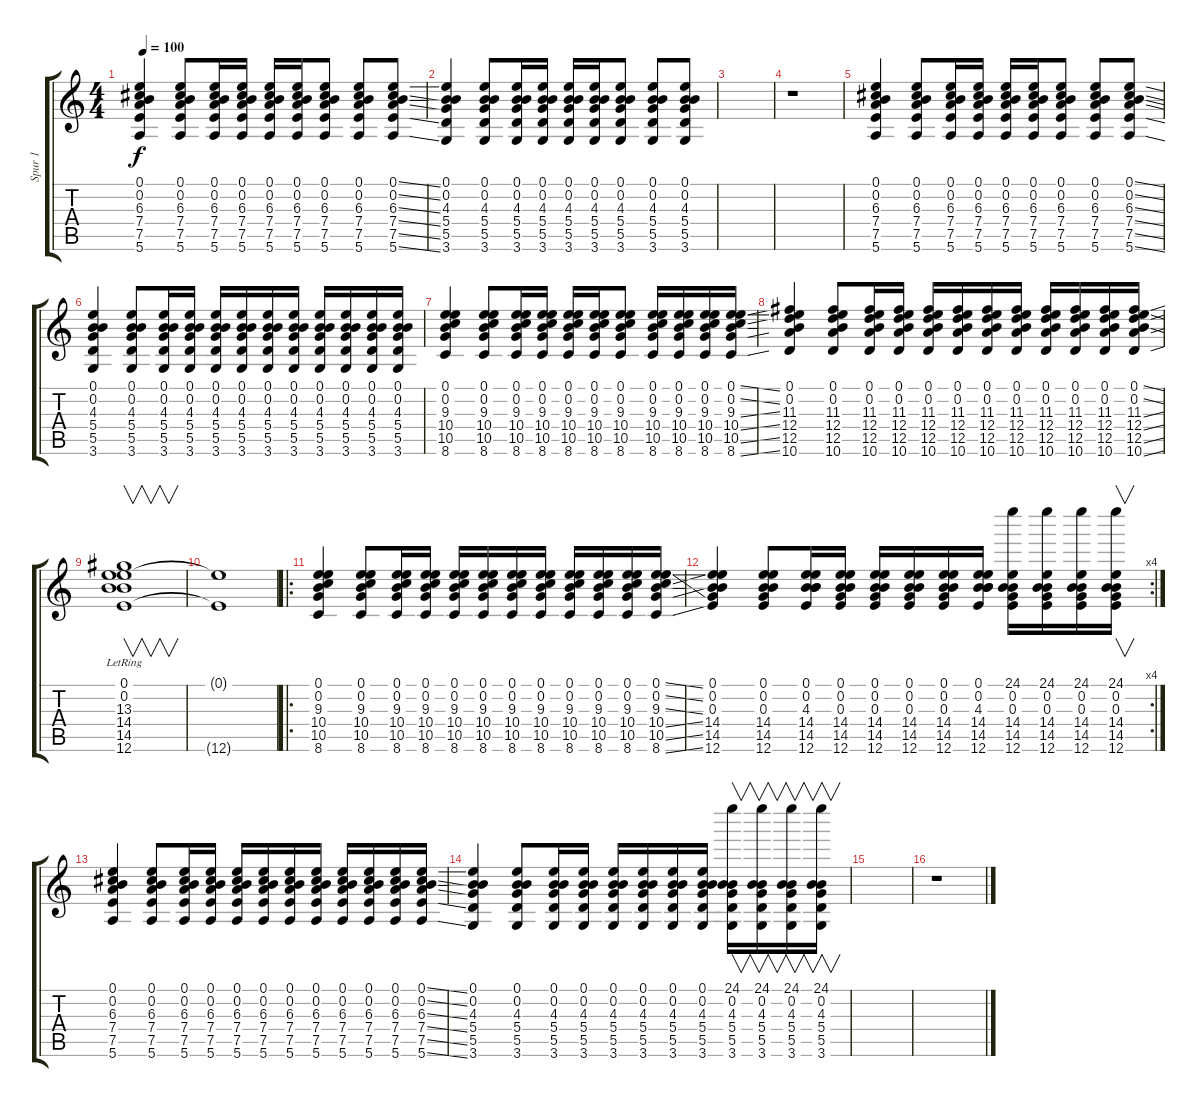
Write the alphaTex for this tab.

\track ("Spur 1" "Spur 1") {instrument electricguitarmuted}
\staff {score tabs}
\tuning (E4 B3 G3 D3 A2 E2) {hide}
\ts (4 4)
\tempo 100
\clef g2
\ks c
(0.1 0.2 6.3 7.4 7.5 5.6).4{dy f instrument electricguitarclean} (0.1 0.2 6.3 7.4 7.5 5.6).8 (0.1 0.2 6.3 7.4 7.5 5.6).16 (0.1 0.2 6.3 7.4 7.5 5.6).16 (0.1 0.2 6.3 7.4 7.5 5.6).16 (0.1 0.2 6.3 7.4 7.5 5.6).16 (0.1 0.2 6.3 7.4 7.5 5.6).8 (0.1 0.2 6.3 7.4 7.5 5.6).8 (0.1{ss} 0.2{ss} 6.3{ss} 7.4{ss} 7.5{ss} 5.6{ss}).8 |
(0.1 0.2 4.3 5.4 5.5 3.6).4 (0.1 0.2 4.3 5.4 5.5 3.6).8 (0.1 0.2 4.3 5.4 5.5 3.6).16 (0.1 0.2 4.3 5.4 5.5 3.6).16 (0.1 0.2 4.3 5.4 5.5 3.6).16 (0.1 0.2 4.3 5.4 5.5 3.6).16 (0.1 0.2 4.3 5.4 5.5 3.6).8 (0.1 0.2 4.3 5.4 5.5 3.6).8 (0.1 0.2 4.3 5.4 5.5 3.6).8 |
|
r.1 |
(0.1 0.2 6.3 7.4 7.5 5.6).4{instrument electricguitarclean} (0.1 0.2 6.3 7.4 7.5 5.6).8 (0.1 0.2 6.3 7.4 7.5 5.6).16 (0.1 0.2 6.3 7.4 7.5 5.6).16 (0.1 0.2 6.3 7.4 7.5 5.6).16 (0.1 0.2 6.3 7.4 7.5 5.6).16 (0.1 0.2 6.3 7.4 7.5 5.6).8 (0.1 0.2 6.3 7.4 7.5 5.6).8 (0.1{ss} 0.2{ss} 6.3{ss} 7.4{ss} 7.5{ss} 5.6{ss}).8 |
(0.1 0.2 4.3 5.4 5.5 3.6).4 (0.1 0.2 4.3 5.4 5.5 3.6).8 (0.1 0.2 4.3 5.4 5.5 3.6).16 (0.1 0.2 4.3 5.4 5.5 3.6).16 (0.1 0.2 4.3 5.4 5.5 3.6).16 (0.1 0.2 4.3 5.4 5.5 3.6).16 (0.1 0.2 4.3 5.4 5.5 3.6).16{instrument distortionguitar} (0.1 0.2 4.3 5.4 5.5 3.6).16 (0.1 0.2 4.3 5.4 5.5 3.6).16 (0.1 0.2 4.3 5.4 5.5 3.6).16 (0.1 0.2 4.3 5.4 5.5 3.6).16 (0.1 0.2 4.3 5.4 5.5 3.6).16 |
(0.1 0.2 9.3 10.4 10.5 8.6).4{instrument electricguitarclean} (0.1 0.2 9.3 10.4 10.5 8.6).8 (0.1 0.2 9.3 10.4 10.5 8.6).16 (0.1 0.2 9.3 10.4 10.5 8.6).16 (0.1 0.2 9.3 10.4 10.5 8.6).16 (0.1 0.2 9.3 10.4 10.5 8.6).16 (0.1 0.2 9.3 10.4 10.5 8.6).8 (0.1 0.2 9.3 10.4 10.5 8.6).16 (0.1 0.2 9.3 10.4 10.5 8.6).16 (0.1 0.2 9.3 10.4 10.5 8.6).16 (0.1{ss} 0.2{ss} 9.3{ss} 10.4{ss} 10.5{ss} 8.6{ss}).16 |
(0.1 0.2 11.3 12.4 12.5 10.6).4 (0.1 0.2 11.3 12.4 12.5 10.6).8 (0.1 0.2 11.3 12.4 12.5 10.6).16 (0.1 0.2 11.3 12.4 12.5 10.6).16 (0.1 0.2 11.3 12.4 12.5 10.6).16 (0.1 0.2 11.3 12.4 12.5 10.6).16 (0.1 0.2 11.3 12.4 12.5 10.6).16 (0.1 0.2 11.3 12.4 12.5 10.6).16 (0.1 0.2 11.3 12.4 12.5 10.6).16 (0.1 0.2 11.3 12.4 12.5 10.6).16 (0.1 0.2 11.3 12.4 12.5 10.6).16 (0.1{ss} 0.2{ss} 11.3{ss} 12.4{ss} 12.5{ss} 10.6{ss}).16 |
(0.1{lr} 0.2{lr} 13.3{lr} 14.4{lr} 14.5{lr} 12.6).1{v} |
(0.1{t} 12.6{t}).1 |
\ro
(0.1 0.2 9.3 10.4 10.5 8.6).4{instrument electricguitarclean} (0.1 0.2 9.3 10.4 10.5 8.6).8 (0.1 0.2 9.3 10.4 10.5 8.6).16 (0.1 0.2 9.3 10.4 10.5 8.6).16 (0.1 0.2 9.3 10.4 10.5 8.6).16 (0.1 0.2 9.3 10.4 10.5 8.6).16 (0.1 0.2 9.3 10.4 10.5 8.6).16 (0.1 0.2 9.3 10.4 10.5 8.6).16 (0.1 0.2 9.3 10.4 10.5 8.6).16 (0.1 0.2 9.3 10.4 10.5 8.6).16 (0.1 0.2 9.3 10.4 10.5 8.6).16 (0.1{ss} 0.2{ss} 9.3{ss} 10.4{ss} 10.5{ss} 8.6{ss}).16 |
\rc 4
(0.1 0.2 0.3 14.4 14.5 12.6).4{instrument distortionguitar} (0.1 0.2 0.3 14.4 14.5 12.6).8 (0.1 0.2 4.3 14.4 14.5 12.6).16 (0.1 0.2 0.3 14.4 14.5 12.6).16 (0.1 0.2 0.3 14.4 14.5 12.6).16 (0.1 0.2 0.3 14.4 14.5 12.6).16 (0.1 0.2 0.3 14.4 14.5 12.6).16 (0.1 0.2 4.3 14.4 14.5 12.6).16 (24.1 0.2 0.3 14.4 14.5 12.6).16 (24.1 0.2 0.3 14.4 14.5 12.6).16 (24.1 0.2 0.3 14.4 14.5 12.6).16 (24.1 0.2 0.3 14.4 14.5 12.6).16{v} |
(0.1 0.2 6.3 7.4 7.5 5.6).4{instrument electricguitarclean} (0.1 0.2 6.3 7.4 7.5 5.6).8 (0.1 0.2 6.3 7.4 7.5 5.6).16 (0.1 0.2 6.3 7.4 7.5 5.6).16 (0.1 0.2 6.3 7.4 7.5 5.6).16 (0.1 0.2 6.3 7.4 7.5 5.6).16 (0.1 0.2 6.3 7.4 7.5 5.6).16 (0.1 0.2 6.3 7.4 7.5 5.6).16 (0.1 0.2 6.3 7.4 7.5 5.6).16 (0.1 0.2 6.3 7.4 7.5 5.6).16 (0.1 0.2 6.3 7.4 7.5 5.6).16 (0.1{ss} 0.2{ss} 6.3{ss} 7.4{ss} 7.5{ss} 5.6{ss}).16 |
(0.1 0.2 4.3 5.4 5.5 3.6).4 (0.1 0.2 4.3 5.4 5.5 3.6).8 (0.1 0.2 4.3 5.4 5.5 3.6).16 (0.1 0.2 4.3 5.4 5.5 3.6).16 (0.1 0.2 4.3 5.4 5.5 3.6).16 (0.1 0.2 4.3 5.4 5.5 3.6).16 (0.1 0.2 4.3 5.4 5.5 3.6).16 (0.1 0.2 4.3 5.4 5.5 3.6).16 (24.1 0.2 4.3 5.4 5.5 3.6).16{v instrument distortionguitar} (24.1 0.2 4.3 5.4 5.5 3.6).16{v} (24.1 0.2 4.3 5.4 5.5 3.6).16{v} (24.1 0.2 4.3 5.4 5.5 3.6).16{v} |
|
r.1
